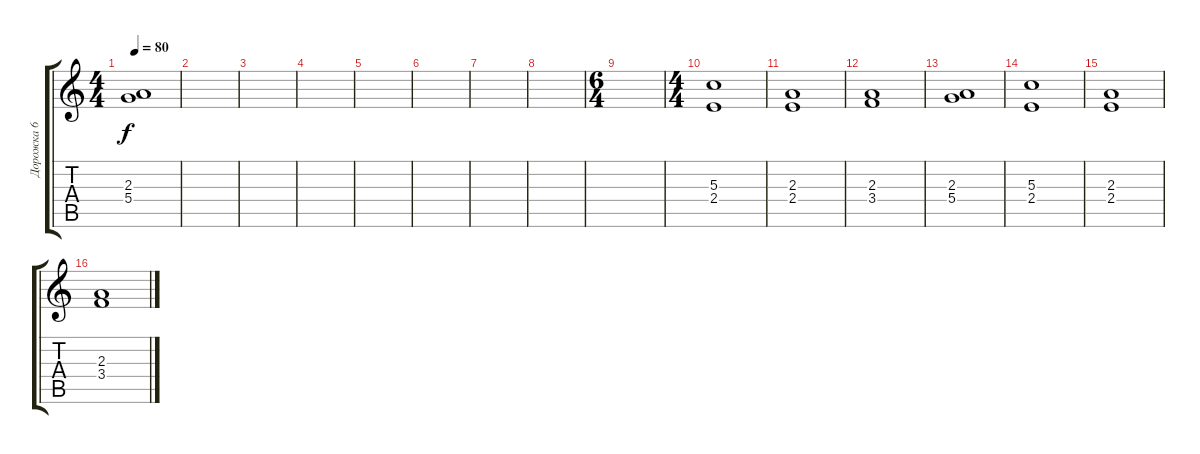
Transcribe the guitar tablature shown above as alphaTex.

\track ("Дорожка 6" "Дорожка 6") {instrument distortionguitar}
\staff {score tabs}
\tuning (E4 B3 G3 D3 A2 E2) {hide}
\ts (4 4)
\tempo 80
\clef g2
\ks c
(2.3 5.4).1{dy f} |
|
|
|
|
|
|
|
\ts (6 4)
|
\ts (4 4)
(5.3 2.4).1 |
(2.3 2.4).1 |
(2.3 3.4).1 |
(2.3 5.4).1 |
(5.3 2.4).1 |
(2.3 2.4).1 |
(2.3 3.4).1
